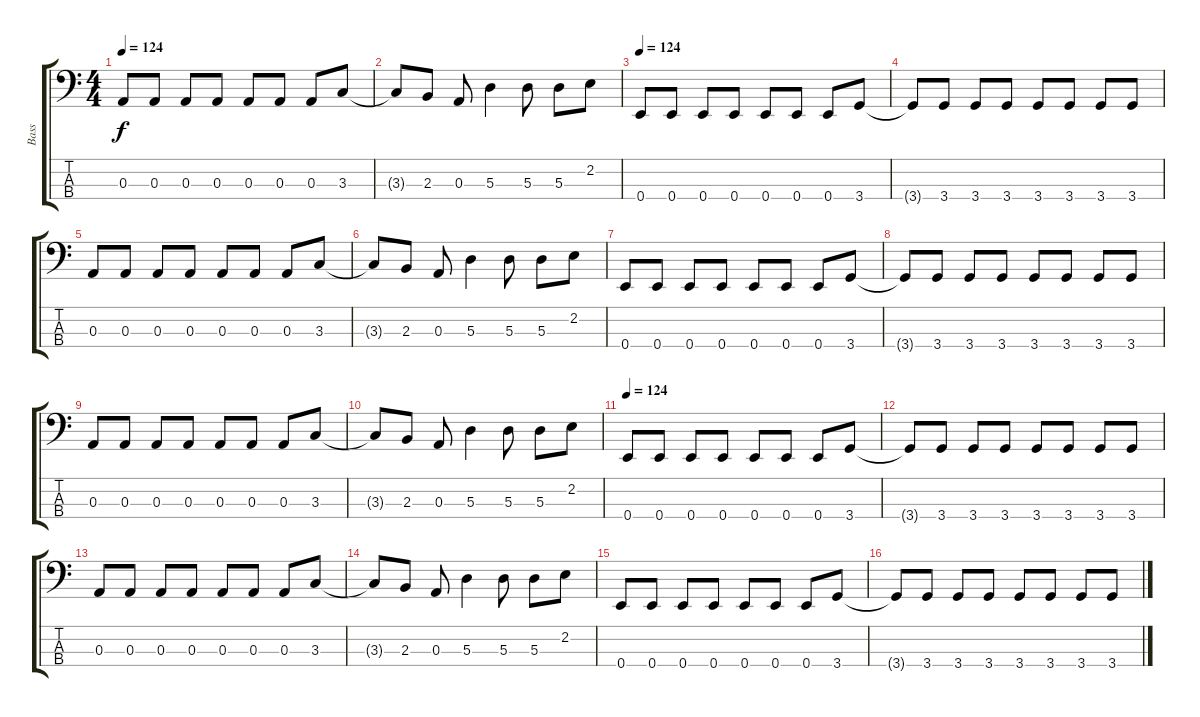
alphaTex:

\track ("Bass" "Bass") {instrument electricbassfinger}
\staff {score tabs}
\tuning (G2 D2 A1 E1) {hide}
\ts (4 4)
\tempo 124
\clef f4
\ks c
0.3.8{dy f} 0.3.8 0.3.8 0.3.8 0.3.8 0.3.8 0.3.8 3.3.8 |
3.3{t}.8 2.3.8 0.3.8 5.3.4 5.3.8 5.3.8 2.2.8 |
\tempo 124
0.4.8 0.4.8 0.4.8 0.4.8 0.4.8 0.4.8 0.4.8 3.4.8 |
3.4{t}.8 3.4.8 3.4.8 3.4.8 3.4.8 3.4.8 3.4.8 3.4.8 |
0.3.8 0.3.8 0.3.8 0.3.8 0.3.8 0.3.8 0.3.8 3.3.8 |
3.3{t}.8 2.3.8 0.3.8 5.3.4 5.3.8 5.3.8 2.2.8 |
0.4.8 0.4.8 0.4.8 0.4.8 0.4.8 0.4.8 0.4.8 3.4.8 |
3.4{t}.8 3.4.8 3.4.8 3.4.8 3.4.8 3.4.8 3.4.8 3.4.8 |
0.3.8 0.3.8 0.3.8 0.3.8 0.3.8 0.3.8 0.3.8 3.3.8 |
3.3{t}.8 2.3.8 0.3.8 5.3.4 5.3.8 5.3.8 2.2.8 |
\tempo 124
0.4.8 0.4.8 0.4.8 0.4.8 0.4.8 0.4.8 0.4.8 3.4.8 |
3.4{t}.8 3.4.8 3.4.8 3.4.8 3.4.8 3.4.8 3.4.8 3.4.8 |
0.3.8 0.3.8 0.3.8 0.3.8 0.3.8 0.3.8 0.3.8 3.3.8 |
3.3{t}.8 2.3.8 0.3.8 5.3.4 5.3.8 5.3.8 2.2.8 |
0.4.8 0.4.8 0.4.8 0.4.8 0.4.8 0.4.8 0.4.8 3.4.8 |
3.4{t}.8 3.4.8 3.4.8 3.4.8 3.4.8 3.4.8 3.4.8 3.4.8
